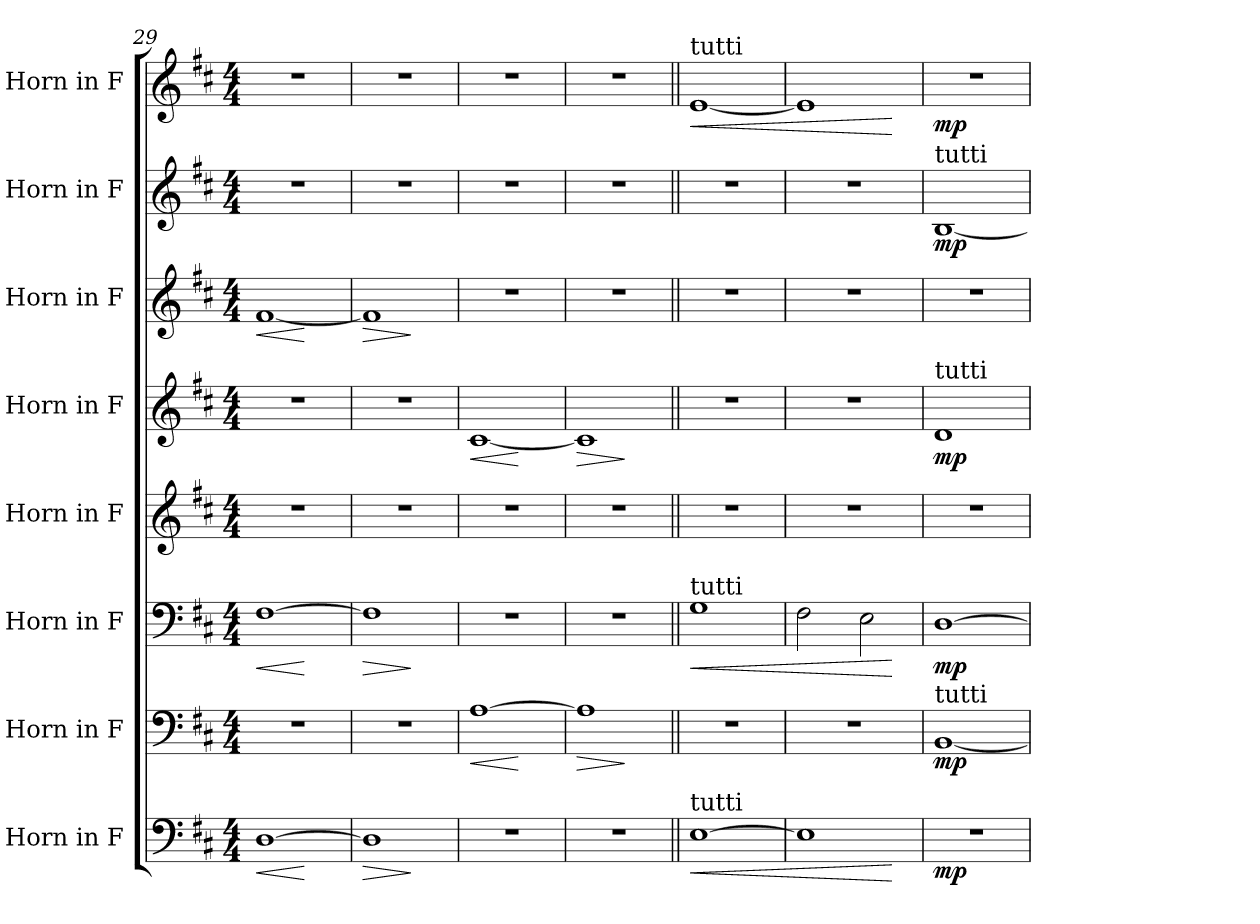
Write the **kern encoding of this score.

**kern	**dynam	**kern	**dynam	**kern	**dynam	**kern	**kern	**dynam	**kern	**dynam	**kern	**dynam	**kern	**dynam
*part8	*part8	*part7	*part7	*part6	*part6	*part5	*part4	*part4	*part3	*part3	*part2	*part2	*part1	*part1
*staff8	*staff8	*staff7	*staff7	*staff6	*staff6	*staff5	*staff4	*staff4	*staff3	*staff3	*staff2	*staff2	*staff1	*staff1
*I"Horn in F	*	*I"Horn in F	*	*I"Horn in F	*	*I"Horn in F	*I"Horn in F	*	*I"Horn in F	*	*I"Horn in F	*	*I"Horn in F	*
!!LO:PB:g=z
*clefF4	*	*clefF4	*	*clefF4	*	*clefG2	*clefG2	*	*clefG2	*	*clefG2	*	*clefG2	*
*ITrd4c7	*	*ITrd4c7	*	*ITrd4c7	*	*ITrd4c7	*ITrd4c7	*	*ITrd4c7	*	*ITrd4c7	*	*ITrd4c7	*
*k[f#]	*	*k[f#]	*	*k[f#]	*	*k[f#]	*k[f#]	*	*k[f#]	*	*k[f#]	*	*k[f#]	*
*M4/4	*	*M4/4	*	*M4/4	*	*M4/4	*M4/4	*	*M4/4	*	*M4/4	*	*M4/4	*
=29	=29	=29	=29	=29	=29	=29	=29	=29	=29	=29	=29	=29	=29	=29
!	!LO:HP:b	!	!	!	!LO:HP:b	!	!	!	!	!LO:HP:b	!	!	!	!
!	!LO:DY:n=1:b	!	!LO:DY:b	!	!LO:DY:n=1:b	!	!	!LO:DY:b	!	!LO:DY:n=1:b	!	!	!	!
[1GG	< other-dynamics	1r	other-dynamics	[1BB	< other-dynamics	1r	1r	other-dynamics	[1B	< other-dynamics	1r	.	1r	.
.	[	.	.	.	[	.	.	.	.	[	.	.	.	.
=30	=30	=30	=30	=30	=30	=30	=30	=30	=30	=30	=30	=30	=30	=30
!	!LO:HP:b	!	!	!	!LO:HP:b	!	!	!	!	!LO:HP:b	!	!	!	!
!	!LO:DY:n=1:b	!	!	!	!LO:DY:n=1:b	!	!	!	!	!LO:DY:n=1:b	!	!	!	!
1GG]	> other-dynamics	1r	.	1BB]	> other-dynamics	1r	1r	.	1B]	> other-dynamics	1r	.	1r	.
.	]	.	.	.	]	.	.	.	.	]	.	.	.	.
=31	=31	=31	=31	=31	=31	=31	=31	=31	=31	=31	=31	=31	=31	=31
!	!LO:DY:b	!	!LO:HP:b	!	!	!	!	!LO:HP:b	!	!	!	!	!	!
!	!	!	!LO:DY:n=1:b	!	!LO:DY:b	!	!	!LO:DY:n=1:b	!	!LO:DY:b	!	!	!	!
1r	other-dynamics	[1D	< other-dynamics	1r	other-dynamics	1r	[1F#	< other-dynamics	1r	other-dynamics	1r	.	1r	.
.	.	.	[	.	.	.	.	[	.	.	.	.	.	.
=32	=32	=32	=32	=32	=32	=32	=32	=32	=32	=32	=32	=32	=32	=32
!	!	!	!LO:HP:b	!	!	!	!	!LO:HP:b	!	!	!	!	!	!
!	!	!	!LO:DY:n=1:b	!	!	!	!	!LO:DY:n=1:b	!	!	!	!	!	!
1r	.	1D]	> other-dynamics	1r	.	1r	1F#]	> other-dynamics	1r	.	1r	.	1r	.
.	.	.	]	.	.	.	.	]	.	.	.	.	.	.
!!LO:PB:g=z
=33||	=33||	=33||	=33||	=33||	=33||	=33||	=33||	=33||	=33||	=33||	=33||	=33||	=33||	=33||
!	!	!	!	!	!	!	!	!	!	!	!	!	!LO:TX:a:t=tutti	!
!	!	!	!	!LO:TX:a:t=tutti	!	!	!	!	!	!	!	!	!	!
!LO:TX:a:t=tutti	!	!	!	!	!	!	!	!	!	!	!	!	!	!
!	!LO:HP:b	!	!	!	!LO:HP:b	!	!	!	!	!	!	!	!	!LO:HP:b
!	!LO:DY:n=1:b	!	!LO:DY:b	!	!LO:DY:n=1:b	!	!	!LO:DY:b	!	!	!	!	!	!LO:DY:n=1:b
[1AA	< other-dynamics	1r	other-dynamics	1C	< other-dynamics	1r	1r	other-dynamics	1r	.	1r	.	[1A	< other-dynamics
=34	=34	=34	=34	=34	=34	=34	=34	=34	=34	=34	=34	=34	=34	=34
1AA]	.	1r	.	2BB\	.	1r	1r	.	1r	.	1r	.	1A]	.
.	.	.	.	2AA\	.	.	.	.	.	.	.	.	.	.
.	[	.	.	.	[	.	.	.	.	.	.	.	.	[
=35	=35	=35	=35	=35	=35	=35	=35	=35	=35	=35	=35	=35	=35	=35
!	!	!	!	!	!	!	!	!	!	!	!LO:TX:a:t=tutti	!	!	!
!	!	!	!	!	!	!	!LO:TX:a:t=tutti	!	!	!	!	!	!	!
!	!	!LO:TX:a:t=tutti	!	!	!	!	!	!	!	!	!	!	!	!
!	!LO:DY:b	!	!LO:DY:b	!	!LO:DY:b	!	!	!LO:DY:b	!	!	!	!LO:DY:b	!	!LO:DY:b
1r	mp	[1EE	mp	[1GG	mp	1r	1G	mp	1r	.	[1E	mp	1r	mp
=	=	=	=	=	=	=	=	=	=	=	=	=	=	=
*-	*-	*-	*-	*-	*-	*-	*-	*-	*-	*-	*-	*-	*-	*-
